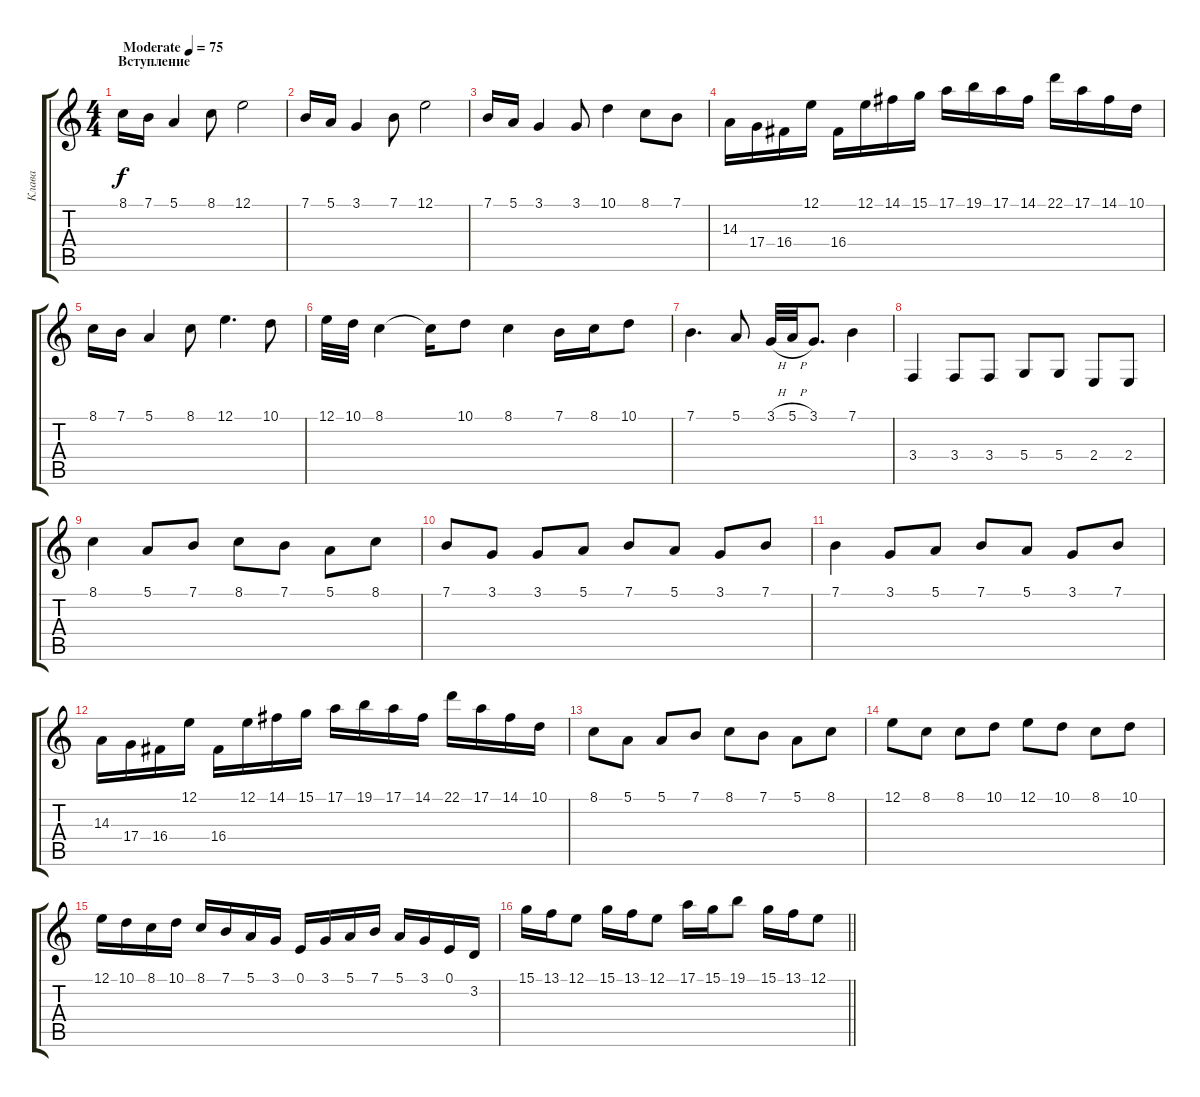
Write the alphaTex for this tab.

\track ("Клава" "Клава") {instrument acousticgrandpiano}
\staff {score tabs}
\tuning (E4 B3 G3 D3 A2 E2) {hide}
\ts (4 4)
\section ("" "Вступление")
\tempo (75 "Moderate")
\clef g2
\ks c
8.1.16{dy f instrument acousticgrandpiano} 7.1.16 5.1.4 8.1.8 12.1.2 |
7.1.16 5.1.16 3.1.4 7.1.8 12.1.2 |
7.1.16 5.1.16 3.1.4 3.1.8 10.1.4 8.1.8 7.1.8 |
14.3.16 17.4.16 16.4.16 12.1.16 16.4.16 12.1.16 14.1.16 15.1.16 17.1.16 19.1.16 17.1.16 14.1.16 22.1.16 17.1.16 14.1.16 10.1.16 |
8.1.16 7.1.16 5.1.4 8.1.8 12.1.4{d} 10.1.8 |
12.1.32 10.1.32 8.1.4 8.1{t}.16 10.1.8 8.1.4 7.1.16 8.1.16 10.1.8 |
7.1.4{d} 5.1.8 3.1{h}.32 5.1{h}.32 3.1.8{d} 7.1.4 |
3.4.4 3.4.8 3.4.8 5.4.8 5.4.8 2.4.8 2.4.8 |
8.1.4 5.1.8 7.1.8 8.1.8 7.1.8 5.1.8 8.1.8 |
7.1.8 3.1.8 3.1.8 5.1.8 7.1.8 5.1.8 3.1.8 7.1.8 |
7.1.4 3.1.8 5.1.8 7.1.8 5.1.8 3.1.8 7.1.8 |
14.3.16 17.4.16 16.4.16 12.1.16 16.4.16 12.1.16 14.1.16 15.1.16 17.1.16 19.1.16 17.1.16 14.1.16 22.1.16 17.1.16 14.1.16 10.1.16 |
8.1.8 5.1.8 5.1.8 7.1.8 8.1.8 7.1.8 5.1.8 8.1.8 |
12.1.8 8.1.8 8.1.8 10.1.8 12.1.8 10.1.8 8.1.8 10.1.8 |
12.1.16 10.1.16 8.1.16 10.1.16 8.1.16 7.1.16 5.1.16 3.1.16 0.1.16 3.1.16 5.1.16 7.1.16 5.1.16 3.1.16 0.1.16 3.2.16 |
\barLineRight lightlight
15.1.16 13.1.16 12.1.8 15.1.16 13.1.16 12.1.8 17.1.16 15.1.16 19.1.8 15.1.16 13.1.16 12.1.8
